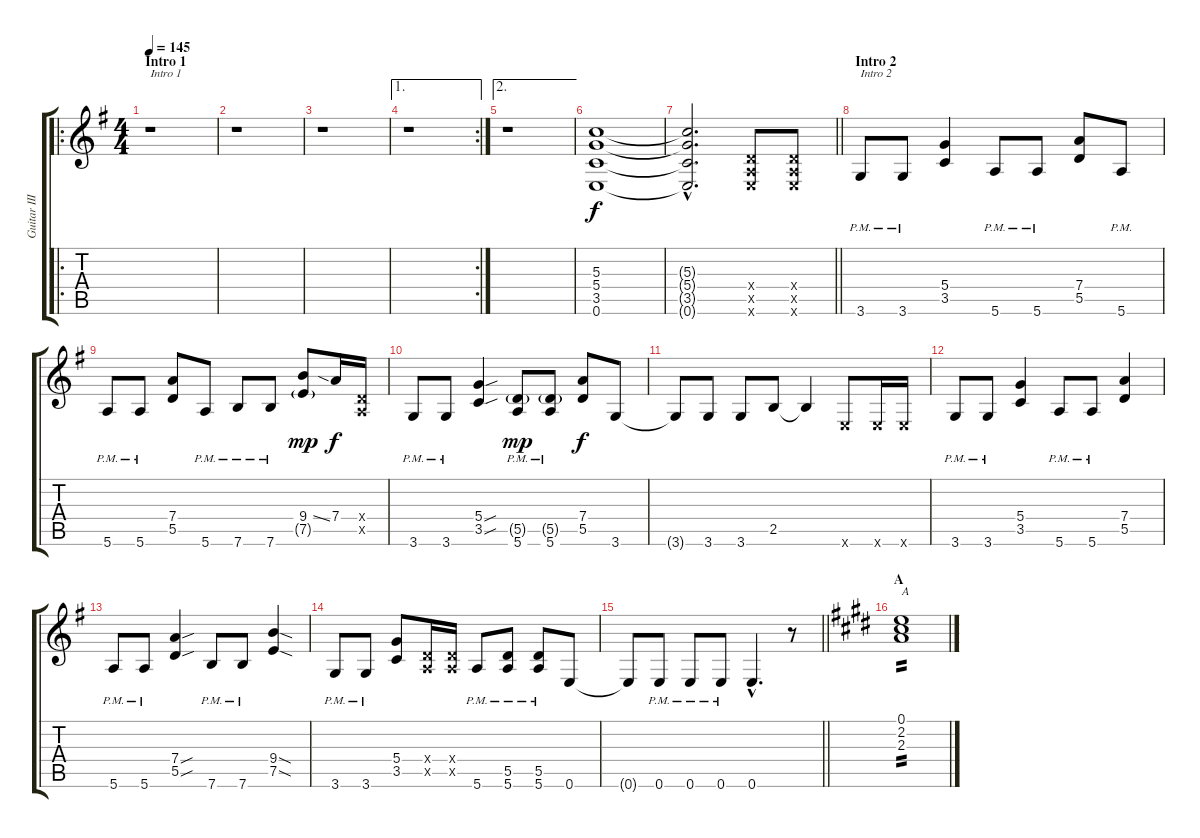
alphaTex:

\track ("Guitar III" "Guitar III") {instrument distortionguitar}
\staff {score tabs}
\tuning (E4 B3 G3 D3 A2 E2) {hide}
\ro
\ts (4 4)
\section ("" "Intro 1")
\tempo 145
\clef g2
\ks g
r.1{txt "Intro 1" dy f instrument distortionguitar} |
r.1 |
r.1 |
\ae 1
\rc 2
r.1 |
\ae 2
r.1 |
(5.3 5.4 3.5 0.6).1 |
\barLineRight lightlight
(5.3{hac t} 5.4{hac t} 3.5{hac t} 0.6{hac t}).2{d} (0.4{x} 0.5{x} 0.6{x}).8 (0.4{x} 0.5{x} 0.6{x}).8 |
\section ("" "Intro 2")
3.6{pm}.8{txt "Intro 2"} 3.6{pm}.8 (5.4 3.5).4 5.6{pm}.8 5.6{pm}.8 (7.4 5.5).8 5.6{pm}.8 |
5.6{pm}.8 5.6{pm}.8 (7.4 5.5).8 5.6{pm}.8 7.6{pm}.8 7.6{pm}.8 (9.4{ss} 7.5{g}).8{dy mp} 7.4.16{dy f} (0.4{x} 0.5{x}).16 |
3.6{pm}.8 3.6{pm}.8 (5.4{sou} 3.5{sou}).4 (5.5{g pm} 5.6{pm}).8{dy mp} (5.5{g pm} 5.6{pm}).8 (7.4 5.5).8{dy f} 3.6.8 |
3.6{t}.8 3.6.8 3.6.8 2.5.8 2.5{t}.4 0.6{x}.8 0.6{x}.16 0.6{x}.16 |
3.6{pm}.8 3.6{pm}.8 (5.4 3.5).4 5.6{pm}.8 5.6{pm}.8 (7.4 5.5).4 |
5.6{pm}.8 5.6{pm}.8 (7.4{sou} 5.5{sou}).4 7.6{pm}.8 7.6{pm}.8 (9.4{sod} 7.5{sod}).4 |
3.6{pm}.8 3.6{pm}.8 (5.4 3.5).8 (0.4{x} 0.5{x}).16 (0.4{x} 0.5{x}).16 5.6{pm}.8 (5.5{pm} 5.6{pm}).8 (5.5{pm} 5.6{pm}).8 0.6.8 |
\barLineRight lightlight
0.6{t}.8 0.6{pm}.8 0.6{pm}.8 0.6{pm}.8 0.6{hac}.4{d} r.8 |
\section ("" "A")
\ks e
(0.1 2.2 2.3).1{txt "A" tp 2}
